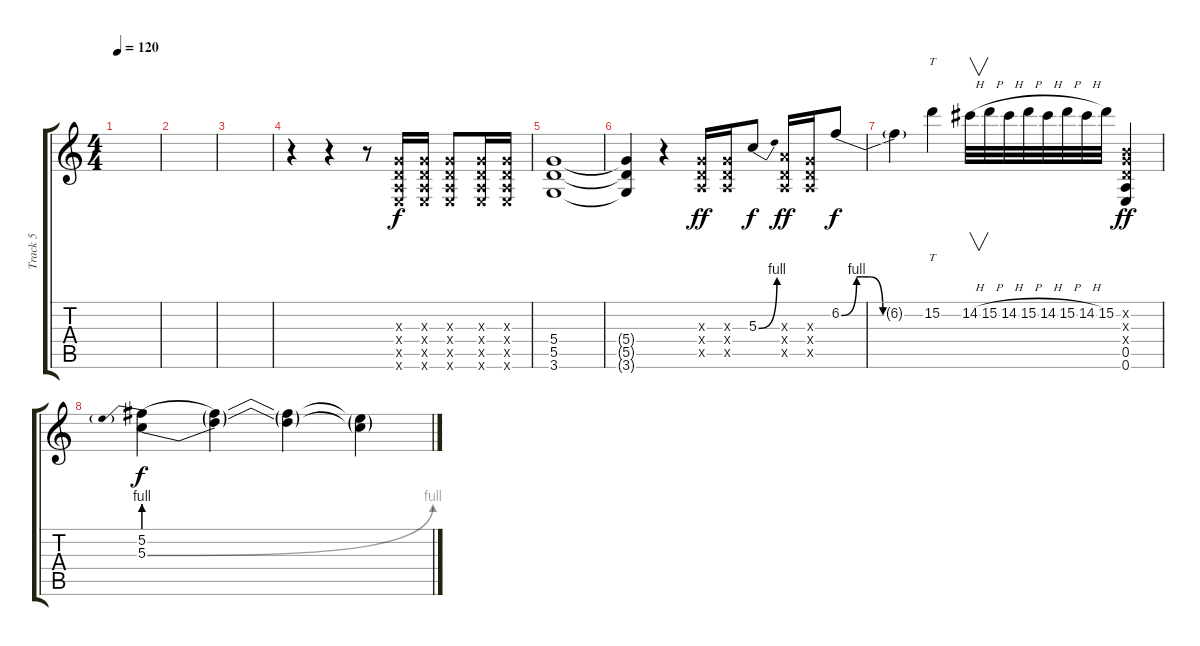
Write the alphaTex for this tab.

\track ("Track 5" "Track 5") {instrument distortionguitar}
\staff {score tabs}
\tuning (E4 B3 G3 D3 A2 E2) {hide}
\ts (4 4)
\tempo 120
\clef g2
\ks c
|
|
|
r.4 r.4 r.8 (0.3{x} 0.4{x} 0.5{x} 0.6{x}).16 (0.3{x} 0.4{x} 0.5{x} 0.6{x}).16 (0.3{x} 0.4{x} 0.5{x} 0.6{x}).8 (0.3{x} 0.4{x} 0.5{x} 0.6{x}).16 (0.3{x} 0.4{x} 0.5{x} 0.6{x}).16 |
(5.4 5.5 3.6).1 |
(5.4{t} 5.5{t} 3.6{t}).4 r.4 (0.3{x} 0.4{x} 0.5{x}).16{dy ff} (0.3{x} 0.4{x} 0.5{x}).16 5.3{be (bend 0 0 60 4)}.8{dy f instrument guitarharmonics} (2.3{x} 0.4{x} 0.5{x}).16{dy ff instrument distortionguitar} (0.3{x} 0.4{x} 0.5{x}).16 6.2{be (custom 0 0 11 4 15 4 20 4 30 0 45 0 60 0)}.8{dy f} |
6.2{t}.4 15.2.4{tt} 14.2{h}.32{v instrument distortionguitar} 15.2{h}.32 14.2{h}.32 15.2{h}.32 14.2{h}.32 15.2{h}.32 14.2{h}.32 15.2.32 (0.2{x} 0.3{x} 0.4{x} 0.5 0.6).4{dy ff instrument guitarfretnoise} |
(5.2{be (prebend 0 4 60 4)} 5.3{be (bend 0 0 60 4)}).4{dy f instrument guitarharmonics} (5.2{t} 5.3{t}).4 (5.2{t} 5.3{t}).4 (5.2{t} 5.3{t}).4
